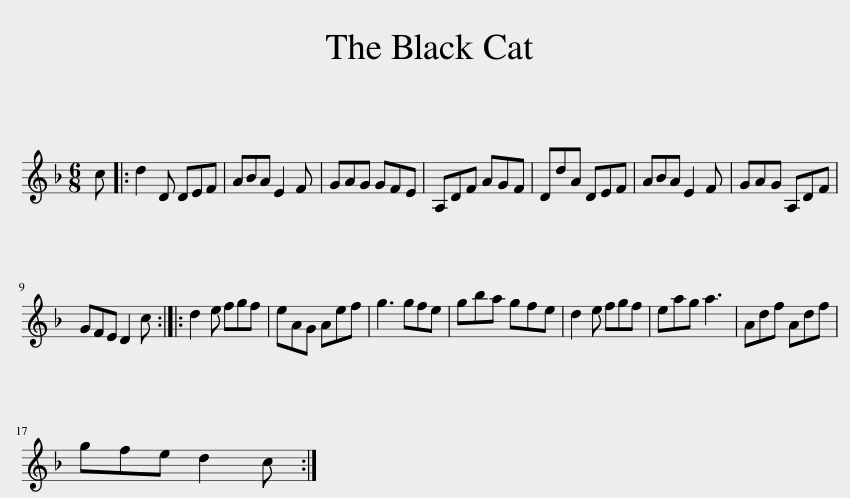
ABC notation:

X:1
L:1/8
M:6/8
I:linebreak $
K:Dmin
V:1 treble
V:1
 c |: d2 D DEF | ABA E2 F | GAG GFE | A,DF AGF | %5
 DdA DEF | ABA E2 F | GAG A,DF |$ GFE D2 c :: d2 e fgf | %10
 eAG Aef | g3 gfe | gba gfe | d2 e fgf | eag a3 | %15
 Adf Adf |$ gfe d2 c :| %17
